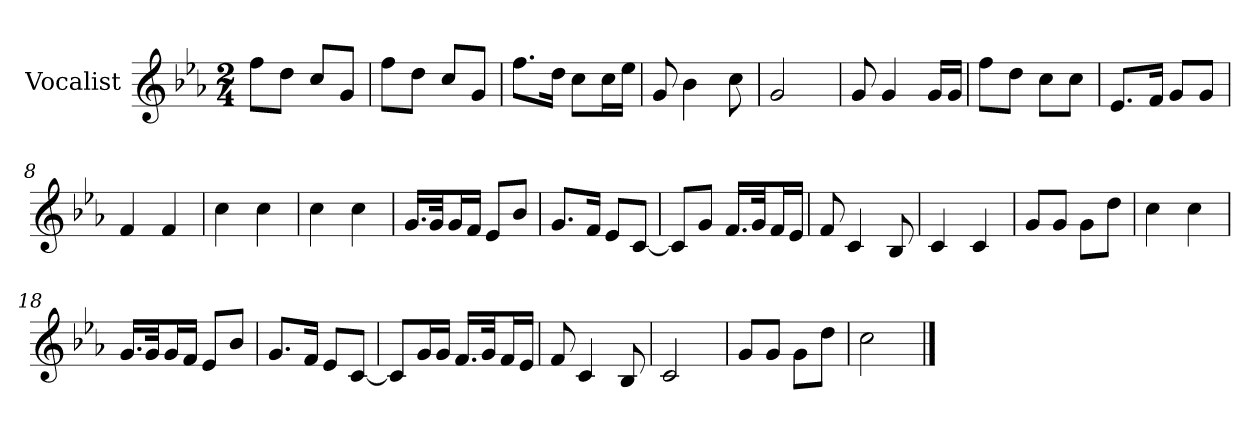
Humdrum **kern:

**kern
*part1
*staff1
*I"Vocalist
*k[b-e-a-]
*E-:
*M2/4
=
8ffL
8ddJ
8ccL
8gJ
=1
8ffL
8ddJ
8ccL
8gJ
=2
8.ffL
16ddJk
8ccL
16ccL
16ee-JJ
=3
8g
4b-
8cc
=4
2g
=5
8g
4g
16gLL
16gJJ
=6
8ffL
8ddJ
8ccL
8ccJ
=7
8.e-L
16fJk
8gL
8gJ
=8
4f
4f
=9
4cc
4cc
=10
4cc
4cc
=11
16.gLL
32gJk
16gL
16fJJ
8e-L
8b-J
=12
8.gL
16fJk
8e-L
[8cJ
=13
8cL]
8gJ
16.fLL
32gJk
16fL
16e-JJ
=14
8f
4c
8B-
=15
4c
4c
=16
8gL
8gJ
8gL
8ddJ
=17
4cc
4cc
=18
16.gLL
32gJk
16gL
16fJJ
8e-L
8b-J
=19
8.gL
16fJk
8e-L
[8cJ
=20
8cL]
16gL
16gJJ
16.fLL
32gJk
16fL
16e-JJ
=21
8f
4c
8B-
=22
2c
=23
8gL
8gJ
8gL
8ddJ
=24
2cc
==
*-
